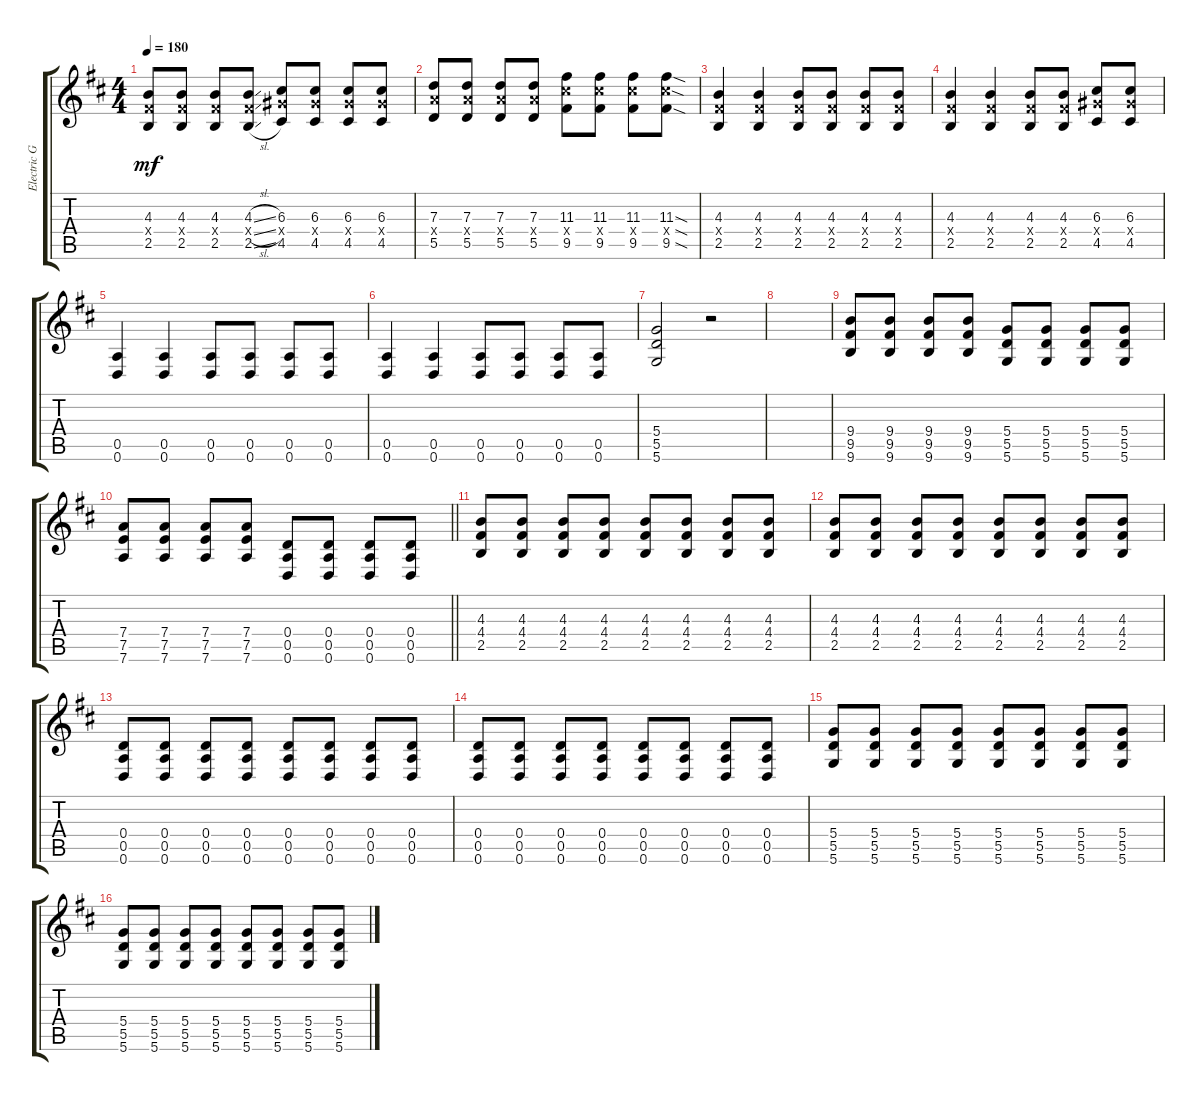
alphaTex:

\track ("Electric Guitar 1" "Electric G") {instrument overdrivenguitar}
\staff {score tabs}
\tuning (E4 B3 G3 D3 A2 D2) {hide}
\ts (4 4)
\tempo 180
\clef g2
\ks d
(4.3 4.4{x} 2.5).8{dy mf} (4.3 4.4{x} 2.5).8 (4.3 4.4{x} 2.5).8 (4.3{sl} 4.4{sl x} 2.5{sl}).8 (6.3 6.4{x} 4.5).8 (6.3 6.4{x} 4.5).8 (6.3 6.4{x} 4.5).8 (6.3 6.4{x} 4.5).8 |
(7.3 7.4{x} 5.5).8 (7.3 7.4{x} 5.5).8 (7.3 7.4{x} 5.5).8 (7.3 7.4{x} 5.5).8 (11.3 11.4{x} 9.5).8 (11.3 11.4{x} 9.5).8 (11.3 11.4{x} 9.5).8 (11.3{sod} 11.4{sod x} 9.5{sod}).8 |
(4.3 4.4{x} 2.5).4 (4.3 4.4{x} 2.5).4 (4.3 4.4{x} 2.5).8 (4.3 4.4{x} 2.5).8 (4.3 4.4{x} 2.5).8 (4.3 4.4{x} 2.5).8 |
(4.3 4.4{x} 2.5).4 (4.3 4.4{x} 2.5).4 (4.3 4.4{x} 2.5).8 (4.3 4.4{x} 2.5).8 (6.3 6.4{x} 4.5).8 (6.3 6.4{x} 4.5).8 |
(0.5 0.6).4 (0.5 0.6).4 (0.5 0.6).8 (0.5 0.6).8 (0.5 0.6).8 (0.5 0.6).8 |
(0.5 0.6).4 (0.5 0.6).4 (0.5 0.6).8 (0.5 0.6).8 (0.5 0.6).8 (0.5 0.6).8 |
(5.4 5.5 5.6).2 r.2 |
|
(9.4 9.5 9.6).8 (9.4 9.5 9.6).8 (9.4 9.5 9.6).8 (9.4 9.5 9.6).8 (5.4 5.5 5.6).8 (5.4 5.5 5.6).8 (5.4 5.5 5.6).8 (5.4 5.5 5.6).8 |
\barLineRight lightlight
(7.4 7.5 7.6).8 (7.4 7.5 7.6).8 (7.4 7.5 7.6).8 (7.4 7.5 7.6).8 (0.4 0.5 0.6).8 (0.4 0.5 0.6).8 (0.4 0.5 0.6).8 (0.4 0.5 0.6).8 |
(4.3 4.4 2.5).8 (4.3 4.4 2.5).8 (4.3 4.4 2.5).8 (4.3 4.4 2.5).8 (4.3 4.4 2.5).8 (4.3 4.4 2.5).8 (4.3 4.4 2.5).8 (4.3 4.4 2.5).8 |
(4.3 4.4 2.5).8 (4.3 4.4 2.5).8 (4.3 4.4 2.5).8 (4.3 4.4 2.5).8 (4.3 4.4 2.5).8 (4.3 4.4 2.5).8 (4.3 4.4 2.5).8 (4.3 4.4 2.5).8 |
(0.4 0.5 0.6).8 (0.4 0.5 0.6).8 (0.4 0.5 0.6).8 (0.4 0.5 0.6).8 (0.4 0.5 0.6).8 (0.4 0.5 0.6).8 (0.4 0.5 0.6).8 (0.4 0.5 0.6).8 |
(0.4 0.5 0.6).8 (0.4 0.5 0.6).8 (0.4 0.5 0.6).8 (0.4 0.5 0.6).8 (0.4 0.5 0.6).8 (0.4 0.5 0.6).8 (0.4 0.5 0.6).8 (0.4 0.5 0.6).8 |
(5.4 5.5 5.6).8 (5.4 5.5 5.6).8 (5.4 5.5 5.6).8 (5.4 5.5 5.6).8 (5.4 5.5 5.6).8 (5.4 5.5 5.6).8 (5.4 5.5 5.6).8 (5.4 5.5 5.6).8 |
(5.4 5.5 5.6).8 (5.4 5.5 5.6).8 (5.4 5.5 5.6).8 (5.4 5.5 5.6).8 (5.4 5.5 5.6).8 (5.4 5.5 5.6).8 (5.4 5.5 5.6).8 (5.4 5.5 5.6).8
